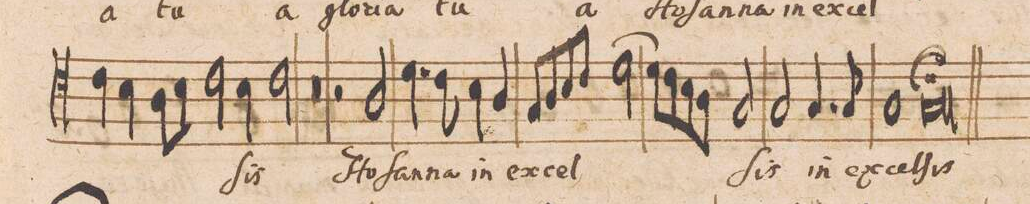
**kern	**text
*I"Tenore	*
*clefC4	*
*k[]	*
*met(C|)	*
*M2/1	*
4c\	.
4B\	.
8A\L	.
8B\J	.
2c\	.
=39-	=39-
4B\	-ſis
2c\	.
1r	.
=40-	=40-
1r	.
2r	.
2A/	Ho-
=41-	=41-
4.d\	-ſan-
8c\	-na
4B\	in
4A/	.
8G/L	ex-
8A/	.
8B/	-cel-
8c/J	.
[2d\	.
=42-	=42-
8d\L]	.
8c\	.
8B\	.
8A\J	.
2G/	.
2G/	-ſis
4.G/	in
8G/	ex-
=43-	=43-
1G/	-cel-
[1G/;>l	-ſis
=44-	=44-
1G]	.
=45||-	=45||-
*M2/1	*
*met(C|)	*
*-	*-
